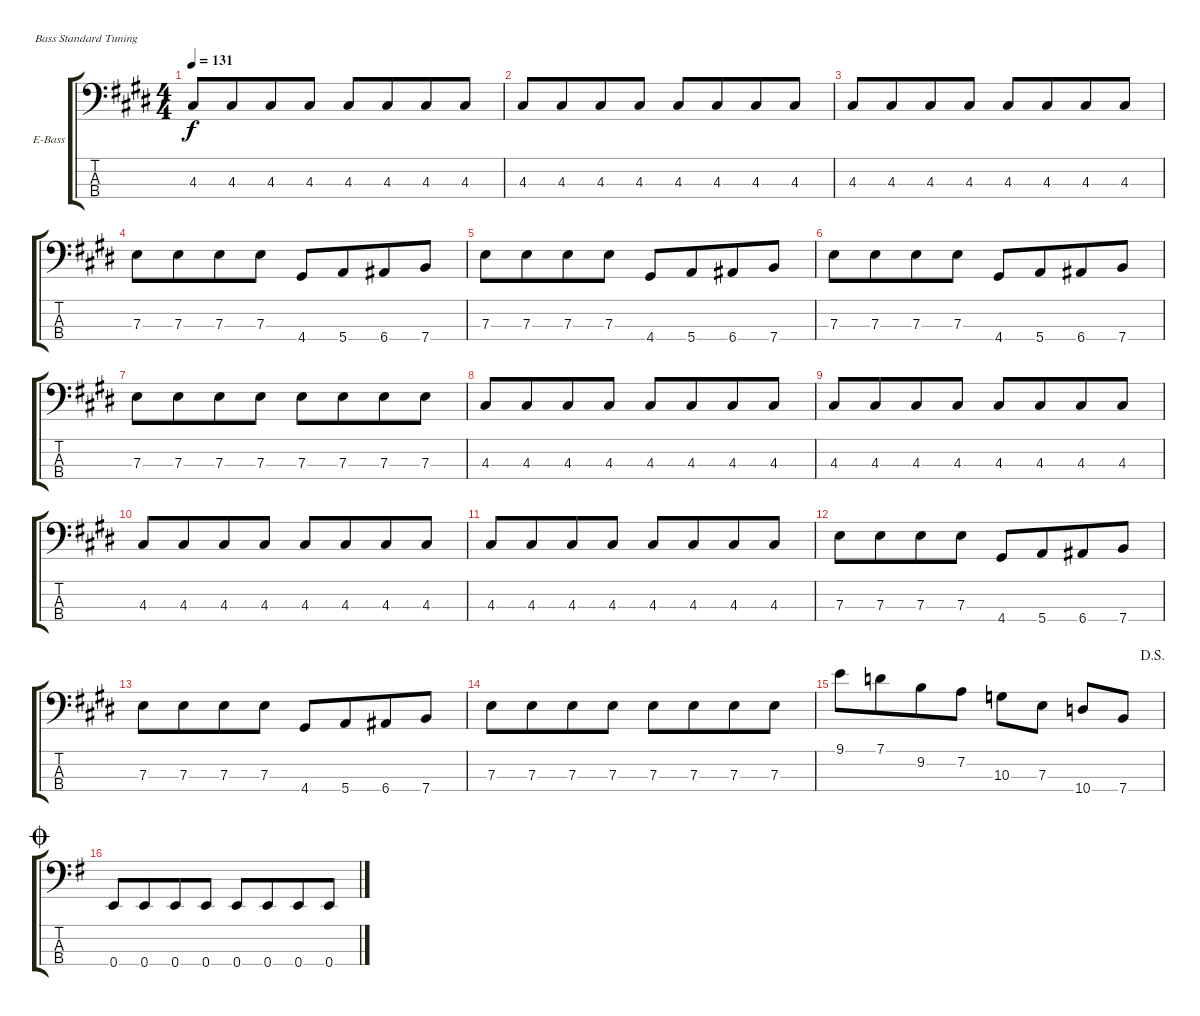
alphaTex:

\defaultSystemsLayout 4
\bracketExtendMode groupsimilarinstruments
\firstSystemTrackNameOrientation horizontal
\otherSystemsTrackNameOrientation horizontal
\track ("Electric Bass" "E-Bass") {instrument electricbassfinger}
\staff {score tabs}
\tuning (G2 D2 A1 E1)
\ts (4 4)
\tempo 131
\clef f4
\ks c#minor
4.3.8{dy f} 4.3.8{beam merge} 4.3.8 4.3.8 4.3.8 4.3.8{beam merge} 4.3.8 4.3.8 |
4.3.8 4.3.8{beam merge} 4.3.8 4.3.8 4.3.8 4.3.8{beam merge} 4.3.8 4.3.8 |
4.3.8 4.3.8{beam merge} 4.3.8 4.3.8 4.3.8 4.3.8{beam merge} 4.3.8 4.3.8 |
7.3.8 7.3.8{beam merge} 7.3.8 7.3.8 4.4.8 5.4.8{beam merge} 6.4.8 7.4.8 |
7.3.8 7.3.8{beam merge} 7.3.8 7.3.8 4.4.8 5.4.8{beam merge} 6.4.8 7.4.8 |
7.3.8 7.3.8{beam merge} 7.3.8 7.3.8 4.4.8 5.4.8{beam merge} 6.4.8 7.4.8 |
7.3.8 7.3.8{beam merge} 7.3.8 7.3.8 7.3.8 7.3.8{beam merge} 7.3.8 7.3.8 |
4.3.8 4.3.8{beam merge} 4.3.8 4.3.8 4.3.8 4.3.8{beam merge} 4.3.8 4.3.8 |
4.3.8 4.3.8{beam merge} 4.3.8 4.3.8 4.3.8 4.3.8{beam merge} 4.3.8 4.3.8 |
4.3.8 4.3.8{beam merge} 4.3.8 4.3.8 4.3.8 4.3.8{beam merge} 4.3.8 4.3.8 |
4.3.8 4.3.8{beam merge} 4.3.8 4.3.8 4.3.8 4.3.8{beam merge} 4.3.8 4.3.8 |
7.3.8 7.3.8{beam merge} 7.3.8 7.3.8 4.4.8 5.4.8{beam merge} 6.4.8 7.4.8 |
7.3.8 7.3.8{beam merge} 7.3.8 7.3.8 4.4.8 5.4.8{beam merge} 6.4.8 7.4.8 |
7.3.8 7.3.8{beam merge} 7.3.8 7.3.8 7.3.8 7.3.8{beam merge} 7.3.8 7.3.8 |
\jump dalsegno
9.1.8 7.1.8{beam merge} 9.2.8 7.2.8 10.3.8 7.3.8{beam split} 10.4.8 7.4.8 |
\jump coda
\ks eminor
0.4.8 0.4.8{beam merge} 0.4.8 0.4.8 0.4.8 0.4.8{beam merge} 0.4.8 0.4.8
